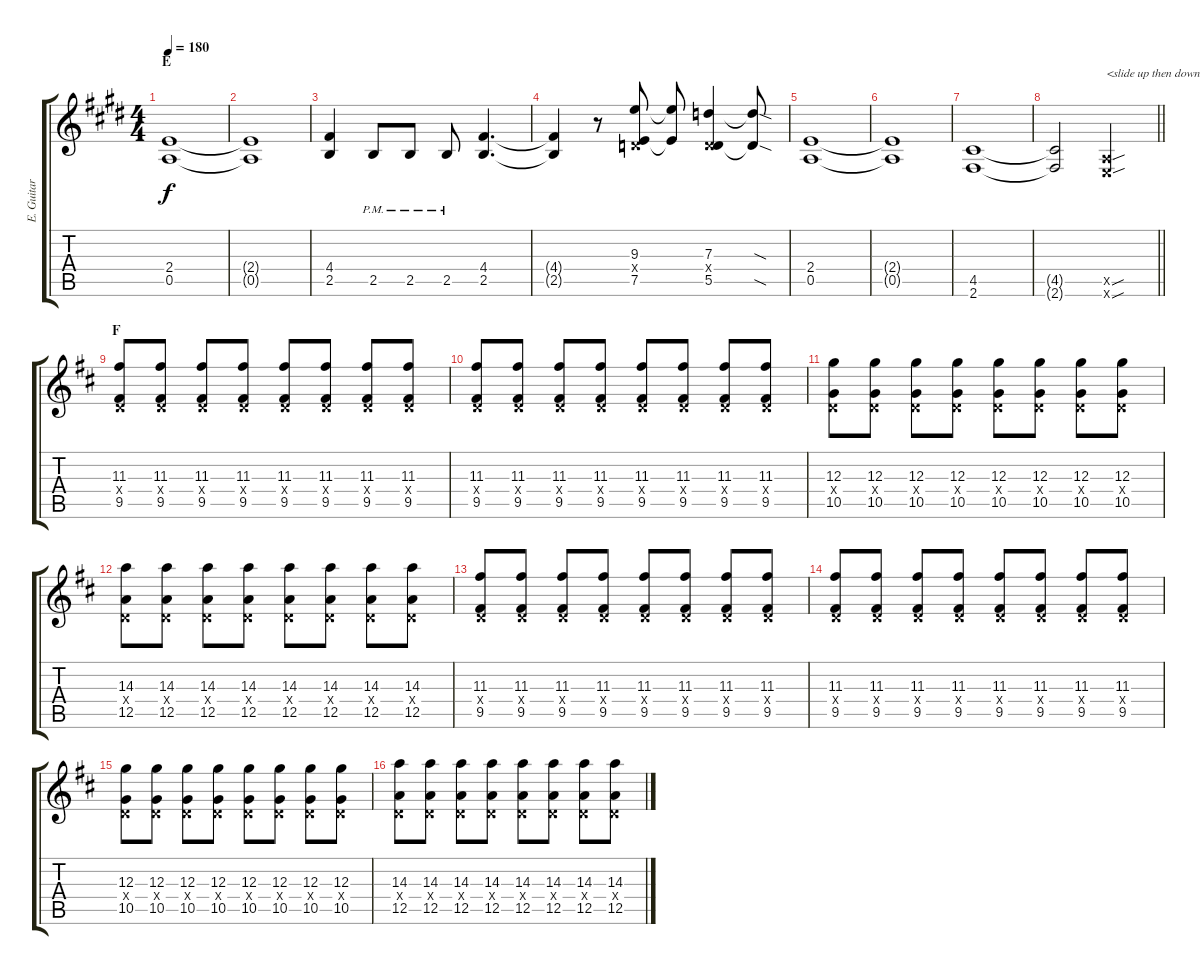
\track ("E. Guitar II" "E. Guitar ") {instrument overdrivenguitar}
\staff {score tabs}
\tuning (E4 B3 G3 D3 A2 E2) {hide}
\ts (4 4)
\section ("" "E")
\tempo 180
\clef g2
\ks e
(2.4 0.5).1{dy f} |
(2.4{t} 0.5{t}).1 |
(4.4 2.5).4 2.5{pm}.8 2.5{pm}.8 2.5{pm}.8 (4.4 2.5).4{d} |
(4.4{t} 2.5{t}).4 r.8 (9.3 0.4{x} 7.5).8 (9.3{t} 7.5{t}).8 (7.3 0.4{x} 5.5).4 (7.3{sod t} 5.5{sod t}).8 |
(2.4 0.5).1 |
(2.4{t} 0.5{t}).1 |
(4.5 2.6).1 |
\barLineRight lightlight
(4.5{t} 2.6{t}).2 (0.5{sou x} 0.6{sou x}).2{txt "<slide up then down>"} |
\section ("" "F")
\ks d
(11.3 0.4{x} 9.5).8 (11.3 0.4{x} 9.5).8 (11.3 0.4{x} 9.5).8 (11.3 0.4{x} 9.5).8 (11.3 0.4{x} 9.5).8 (11.3 0.4{x} 9.5).8 (11.3 0.4{x} 9.5).8 (11.3 0.4{x} 9.5).8 |
(11.3 0.4{x} 9.5).8 (11.3 0.4{x} 9.5).8 (11.3 0.4{x} 9.5).8 (11.3 0.4{x} 9.5).8 (11.3 0.4{x} 9.5).8 (11.3 0.4{x} 9.5).8 (11.3 0.4{x} 9.5).8 (11.3 0.4{x} 9.5).8 |
(12.3 0.4{x} 10.5).8 (12.3 0.4{x} 10.5).8 (12.3 0.4{x} 10.5).8 (12.3 0.4{x} 10.5).8 (12.3 0.4{x} 10.5).8 (12.3 0.4{x} 10.5).8 (12.3 0.4{x} 10.5).8 (12.3 0.4{x} 10.5).8 |
(14.3 0.4{x} 12.5).8 (14.3 0.4{x} 12.5).8 (14.3 0.4{x} 12.5).8 (14.3 0.4{x} 12.5).8 (14.3 0.4{x} 12.5).8 (14.3 0.4{x} 12.5).8 (14.3 0.4{x} 12.5).8 (14.3 0.4{x} 12.5).8 |
(11.3 0.4{x} 9.5).8 (11.3 0.4{x} 9.5).8 (11.3 0.4{x} 9.5).8 (11.3 0.4{x} 9.5).8 (11.3 0.4{x} 9.5).8 (11.3 0.4{x} 9.5).8 (11.3 0.4{x} 9.5).8 (11.3 0.4{x} 9.5).8 |
(11.3 0.4{x} 9.5).8 (11.3 0.4{x} 9.5).8 (11.3 0.4{x} 9.5).8 (11.3 0.4{x} 9.5).8 (11.3 0.4{x} 9.5).8 (11.3 0.4{x} 9.5).8 (11.3 0.4{x} 9.5).8 (11.3 0.4{x} 9.5).8 |
(12.3 0.4{x} 10.5).8 (12.3 0.4{x} 10.5).8 (12.3 0.4{x} 10.5).8 (12.3 0.4{x} 10.5).8 (12.3 0.4{x} 10.5).8 (12.3 0.4{x} 10.5).8 (12.3 0.4{x} 10.5).8 (12.3 0.4{x} 10.5).8 |
(14.3 0.4{x} 12.5).8 (14.3 0.4{x} 12.5).8 (14.3 0.4{x} 12.5).8 (14.3 0.4{x} 12.5).8 (14.3 0.4{x} 12.5).8 (14.3 0.4{x} 12.5).8 (14.3 0.4{x} 12.5).8 (14.3 0.4{x} 12.5).8
